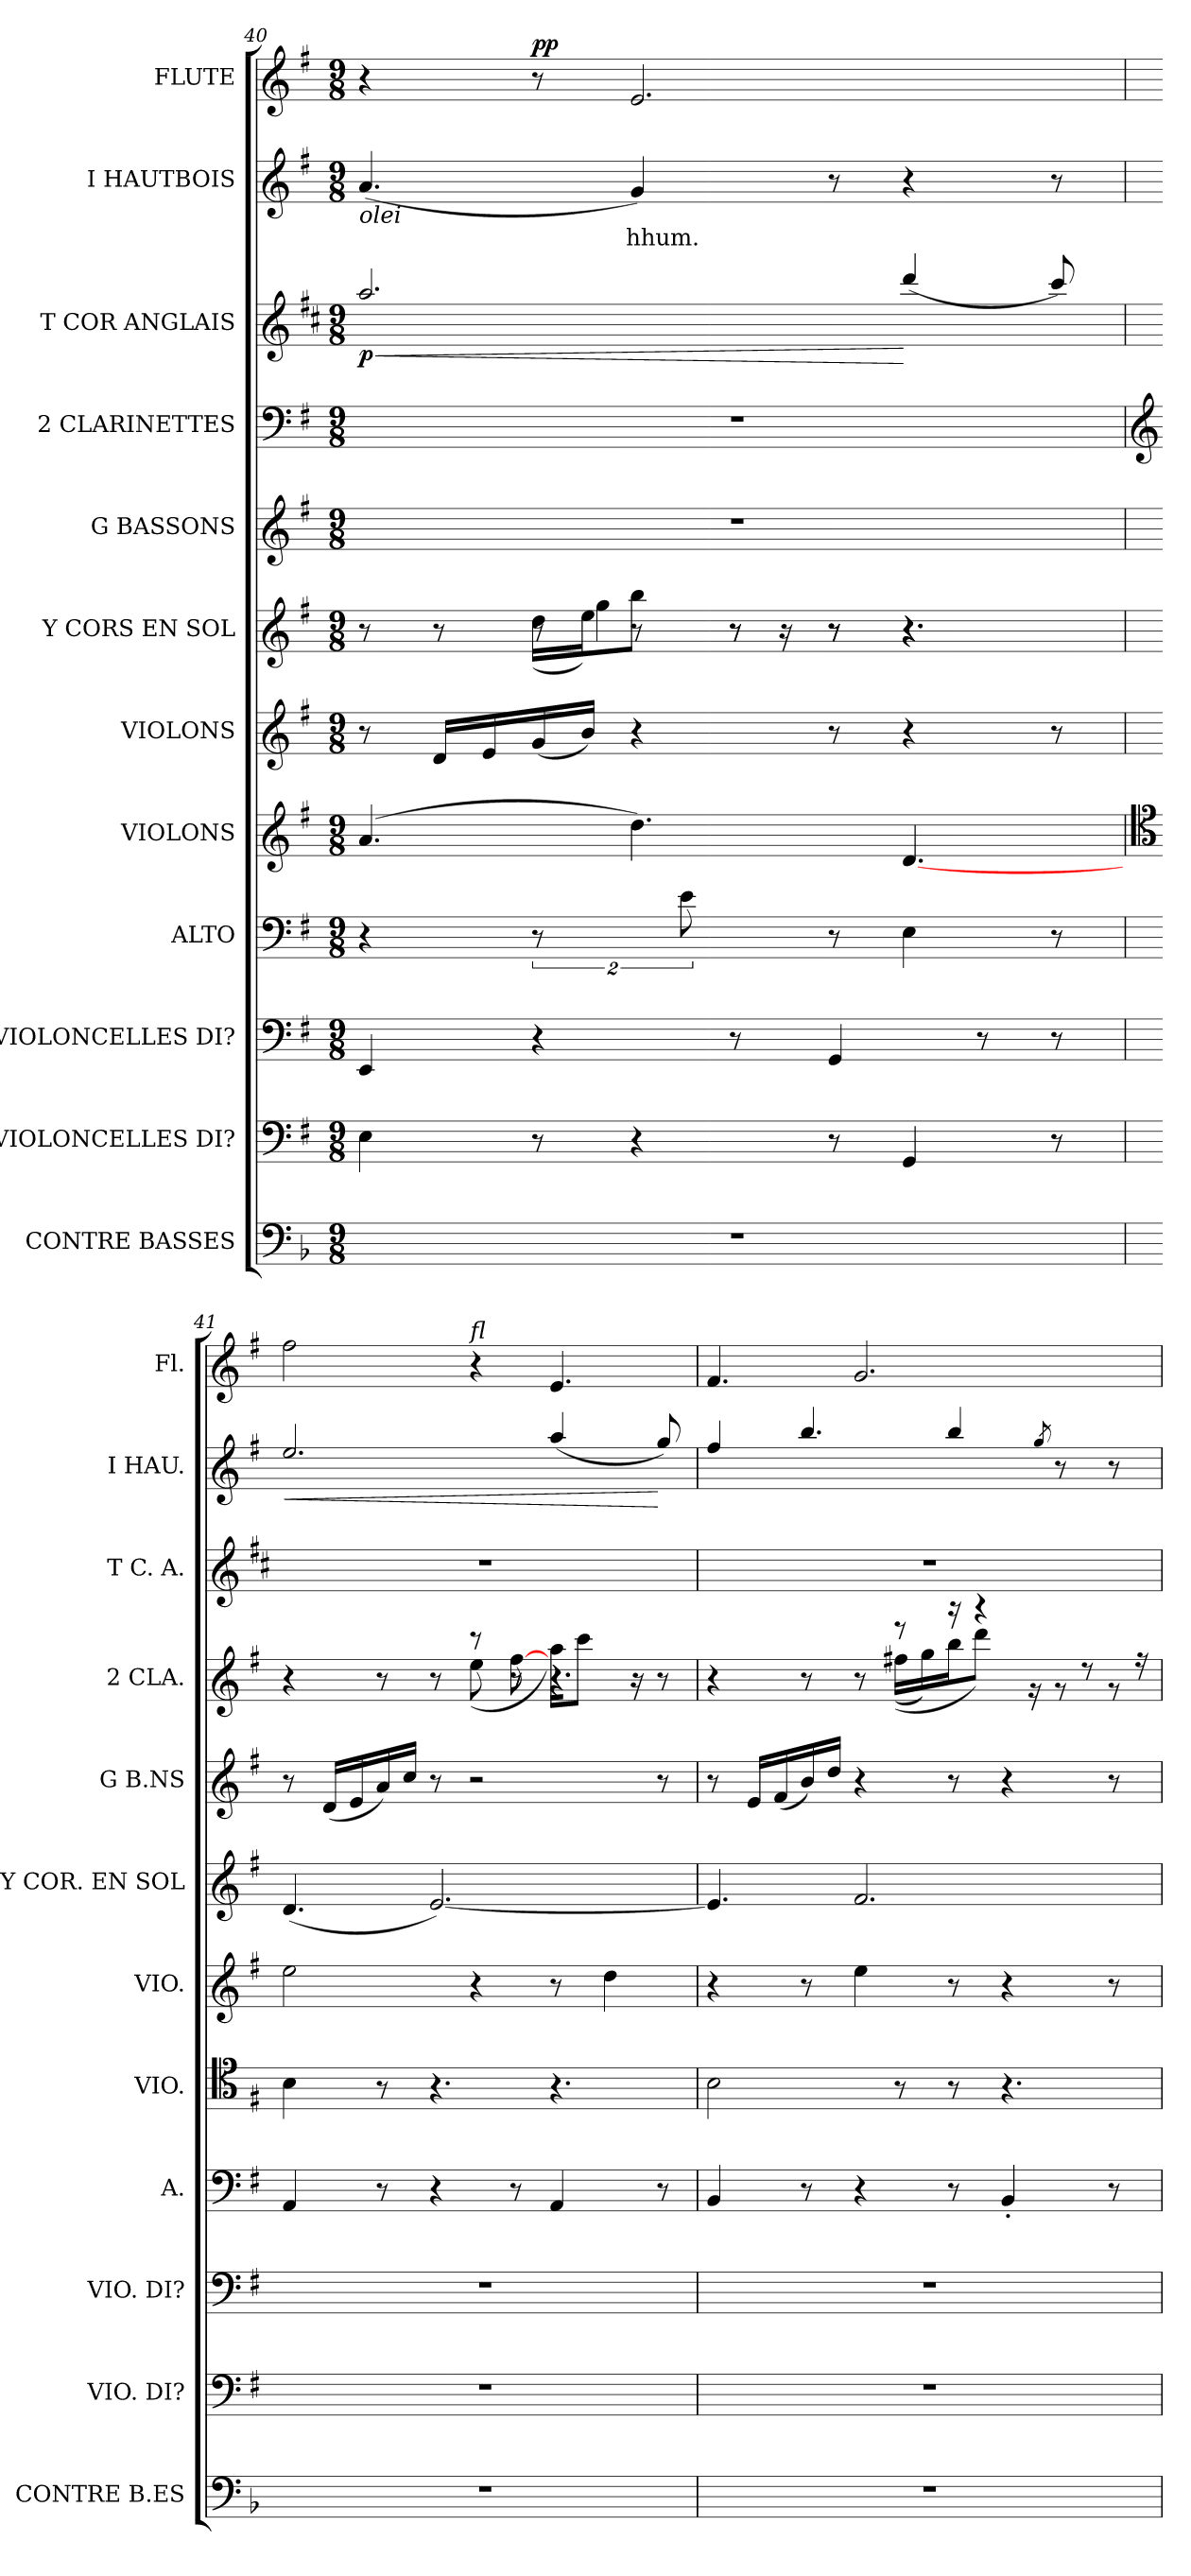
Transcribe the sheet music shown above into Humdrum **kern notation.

**kern	**kern	**kern	**kern	**kern	**kern	**text	**kern	**kern	**kern	**kern	**dynam	**kern	**text	**dynam	**kern	**text	**dynam
*part12	*part11	*part10	*part9	*part8	*part7	*part7	*part6	*part5	*part4	*part3	*part3	*part2	*part2	*part2	*part1	*part1	*part1
*staff12	*staff11	*staff10	*staff9	*staff8	*staff7	*staff7	*staff6	*staff5	*staff4	*staff3	*staff3	*staff2	*staff2	*staff2	*staff1	*staff1	*staff1
*I"CONTRE BASSES	*I"VIOLONCELLES DI?	*I"VIOLONCELLES DI?	*I"ALTO	*I"VIOLONS	*I"VIOLONS	*	*I"Y CORS EN SOL	*I"G BASSONS	*I"2 CLARINETTES	*I"T COR ANGLAIS	*	*I"I HAUTBOIS	*	*	*I"FLUTE	*	*
*I'CONTRE B.ES	*I'VIO. DI?	*I'VIO. DI?	*I'A.	*I'VIO.	*I'VIO.	*	*I'Y COR. EN SOL	*I'G B.NS	*I'2 CLA.	*I'T C. A.	*	*I'I HAU.	*	*	*I'Fl.	*	*
*clefF4	*clefF4	*clefF4	*clefF4	*clefG2	*clefG2	*	*clefG2	*clefG2	*clefF4	*clefG2	*	*clefG2	*	*	*clefG2	*	*
*	*	*	*	*	*	*	*	*	*	*ITrd4c7	*	*	*	*	*	*	*
*k[b-]	*k[f#]	*k[f#]	*k[f#]	*k[f#]	*k[f#]	*	*k[f#]	*k[f#]	*k[f#]	*k[f#]	*	*k[f#]	*	*	*k[f#]	*	*
*F:	*G:	*G:	*G:	*G:	*G:	*	*G:	*G:	*G:	*G:	*	*G:	*	*	*G:	*	*
*M9/8	*M9/8	*M9/8	*M9/8	*M9/8	*M9/8	*	*M9/8	*M9/8	*M9/8	*M9/8	*	*M9/8	*	*	*M9/8	*	*
=40	=40	=40	=40	=40	=40	=40	=40	=40	=40	=40	=40	=40	=40	=40	=40	=40	=40
!	!	!	!	!	!	!	!	!	!	!	!	!LO:TX:b:i:t=olei	!	!	!	!	!
!LO:N:vis=1	!	!	!	!	!	!	!	!LO:N:vis=1	!LO:N:vis=1	!	!LO:HP:b	!	!	!	!	!	!
*	*	*	*	*	*	*	*^	*	*	*	*	*	*	*	*	*	*
*	*	*	*	*	*	*	*	*^	*	*	*	*	*	*	*	*	*	*
8%9r	4Ei\	4EEi/	4r	(4.ai/	8r	.	8r	8ryy	8ryy	8%9r	8%9r	2.ddi/	< p	(4.ai/	.	.	4r	.	.
.	.	.	.	.	16di/LL	.	8r	8ryy	8ryy	.	.	.	.	.	.	.	.	.	.
.	.	.	.	.	16ei/	.	.	.	.	.	.	.	.	.	.	.	.	.	.
.	8r	4r	16%3r	.	(16gi/	.	8r	(16ddi\LL	16ryy	.	.	.	.	.	.	.	8r	.	pp
.	.	.	.	.	16bi/JJ)	.	.	16eei\J)	4ggi\	.	.	.	.	.	.	.	.	.	.
!	!	!	!	!	!	!	!	!	!	!	!	!	!	!	!LO:LY:b:color=#000000	!	!	!	!
.	4r	.	.	4.ddi\)	4r	.	8r	8bbi\J	.	.	.	.	.	4gi/)	hhum.	.	2.ei/	.	.
.	.	.	16%3ei\	.	.	.	.	.	.	.	.	.	.	.	.	.	.	.	.
.	.	8r	.	.	.	.	8r	8r	.	.	.	.	.	.	.	.	.	.	.
.	.	.	.	.	.	.	.	.	16r	.	.	.	.	.	.	.	.	.	.
.	8r	4GGi/	8r	.	8r	.	8r	8r	8r	.	.	.	.	8r	.	.	.	.	.
.	4GGi/	.	4Ei\	[<4.di/	4r	.	4.r	4.r	4.r	.	.	(4ggi/	[	4r	.	.	.	.	.
.	.	8r	.	.	.	.	.	.	.	.	.	.	.	.	.	.	.	.	.
.	8r	8r	8r	.	8r	.	.	.	.	.	.	8ff#i/)	.	8r	.	.	.	.	.
*	*	*	*	*	*	*	*v	*v	*v	*	*	*	*	*	*	*	*	*	*
!!LO:PB:g=z
=41	=41	=41	=41	=41	=41	=41	=41	=41	=41	=41	=41	=41	=41	=41	=41	=41	=41
*	*	*	*	*clefC4	*	*	*	*	*clefG2	*	*	*	*	*	*	*	*
!LO:N:vis=1	!LO:N:vis=1	!LO:N:vis=1	!	!	!	!	!	!	!	!LO:N:vis=1	!	!	!	!LO:HP:b	!	!	!
*	*	*	*	*	*	*	*	*	*^	*	*	*	*	*	*	*	*
*	*	*	*	*	*	*	*	*	*	*^	*	*	*	*	*	*	*	*
8%9r	8%9r	8%9r	4AAi/	4Bi\	2eei\	.	(4.di/	8r	4r	4.ryy	4.ryy	8%9r	.	2.eei/	.	<	2ff#i\	.	.
.	.	.	.	.	.	.	.	(16di/LL	.	.	.	.	.	.	.	.	.	.	.
.	.	.	.	.	.	.	.	16ei/	.	.	.	.	.	.	.	.	.	.	.
.	.	.	8r	8r	.	.	.	16ai/)	8r	.	.	.	.	.	.	.	.	.	.
.	.	.	.	.	.	.	.	16cci/JJ	.	.	.	.	.	.	.	.	.	.	.
.	.	.	4r	4.r	.	.	[<2.ei/)	8r	8r	8ryy	8ryy	.	.	.	.	.	.	.	.
!	!	!	!	!	!	!LO:LY:b:color=#000000	!	!	!	!	!	!	!	!	!	!	!	!	!
!	!	!	!	!	!	!	!	!	!	!	!	!	!	!	!	!	!LO:TX:a:i:t=fl	!	!
!	!	!	!	!	!	!	!	!	!	!	!	!	!	!	!	!	!	!LO:LY:b:color=#000000	!
.	.	.	.	.	4r	ol	.	2r	8r	(8eei\	8ryy	.	.	.	.	.	4r	I	.
.	.	.	8r	.	.	.	.	.	8r	8r	[<8ff#i\	.	.	.	.	.	.	.	.
!	!	!	!	!	!	!LO:LY:b:color=#000000	!	!	!	!	!	!	!	!	!	!	!	!	!
.	.	.	4AAi/	4.r	8r	A.	.	.	4.r	16aai\KL)	4.r	.	.	(4aai/	.	.	4.ei/	.	.
.	.	.	.	.	.	.	.	.	.	8ccci\J	.	.	.	.	.	.	.	.	.
.	.	.	.	.	4ddi\	.	.	.	.	.	.	.	.	.	.	.	.	.	.
.	.	.	.	.	.	.	.	.	.	16r	.	.	.	.	.	.	.	.	.
.	.	.	8r	.	.	.	.	8r	.	8r	.	.	.	8ggi/)	.	[	.	.	.
*	*	*	*	*	*	*	*	*	*	*v	*v	*	*	*	*	*	*	*	*
=42	=42	=42	=42	=42	=42	=42	=42	=42	=42	=42	=42	=42	=42	=42	=42	=42	=42	=42
!LO:N:vis=1	!LO:N:vis=1	!LO:N:vis=1	!	!	!	!	!	!	!	!	!LO:N:vis=1	!	!	!	!	!	!	!
8%9r	8%9r	8%9r	4BBi/	2Bi\	4r	.	4.ei/]	8r	4r	4.ryy	8%9r	.	4ff#i/	.	.	4.f#i/	.	.
.	.	.	.	.	.	.	.	16ei/LL	.	.	.	.	.	.	.	.	.	.
.	.	.	.	.	.	.	.	(16f#i/	.	.	.	.	.	.	.	.	.	.
.	.	.	8r	.	8r	.	.	16bi/)	8r	.	.	.	4.bbi/	.	.	.	.	.
.	.	.	.	.	.	.	.	16ddi/JJ	.	.	.	.	.	.	.	.	.	.
.	.	.	4r	.	4eei\	.	2.f#i/	4r	8r	8ryy	.	.	.	.	.	2.gi/	.	.
.	.	.	.	8r	.	.	.	.	8r	((16ff#Xi\LL	.	.	.	.	.	.	.	.
.	.	.	.	.	.	.	.	.	.	16ggi\)	.	.	.	.	.	.	.	.
.	.	.	8r	8r	8r	.	.	8r	16r	16bbi\J	.	.	4bbi/	.	.	.	.	.
.	.	.	.	.	.	.	.	.	4r	8dddi\J)	.	.	.	.	.	.	.	.
.	.	.	4BB'i/	4.r	4r	.	.	4r	.	.	.	.	.	.	.	.	.	.
.	.	.	.	.	.	.	.	.	.	16r	.	.	.	.	.	.	.	.
.	.	.	.	.	.	.	.	.	.	.	.	.	8qggi/	.	.	.	.	.
.	.	.	.	.	.	.	.	.	.	8r	.	.	8r	.	.	.	.	.
.	.	.	.	.	.	.	.	.	8r	.	.	.	.	.	.	.	.	.
.	.	.	8r	.	8r	.	.	8r	.	8r	.	.	8r	.	.	.	.	.
.	.	.	.	.	.	.	.	.	16r	.	.	.	.	.	.	.	.	.
*	*	*	*	*	*	*	*	*	*v	*v	*	*	*	*	*	*	*	*
=	=	=	=	=	=	=	=	=	=	=	=	=	=	=	=	=	=
*-	*-	*-	*-	*-	*-	*-	*-	*-	*-	*-	*-	*-	*-	*-	*-	*-	*-
